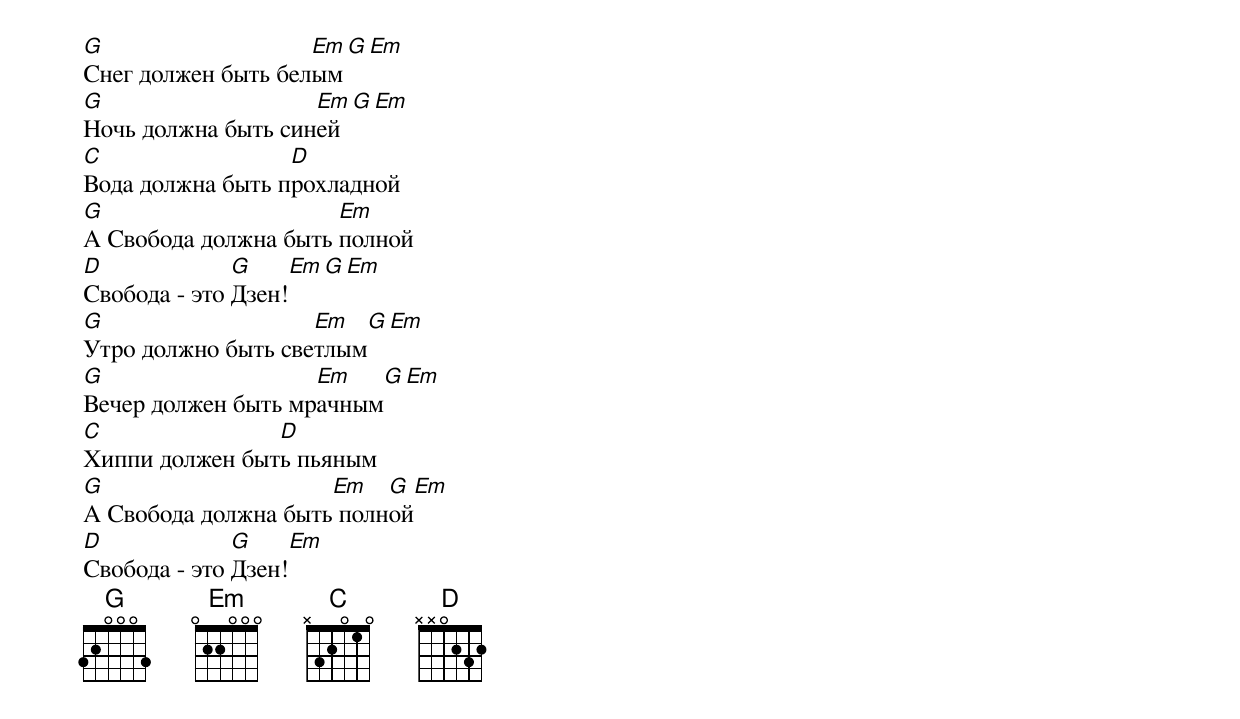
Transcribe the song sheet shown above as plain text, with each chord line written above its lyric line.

G                   Em     G      Em
Снег должен быть белым
G                   Em     G      Em
Ночь должна быть синей
C                 D
Вода должна быть прохладной
G                     Em
А Свобода должна быть полной
D             G       Em  G      Em
Свобода - это Дзен!
G                   Em     G      Em
Утро должно быть светлым
G                   Em     G      Em
Вечер должен быть мрачным
C               D
Хиппи должен быть пьяным
G                    Em   G      Em
А Свобода должна быть полной
D             G        Em
Свобода - это Дзен!
